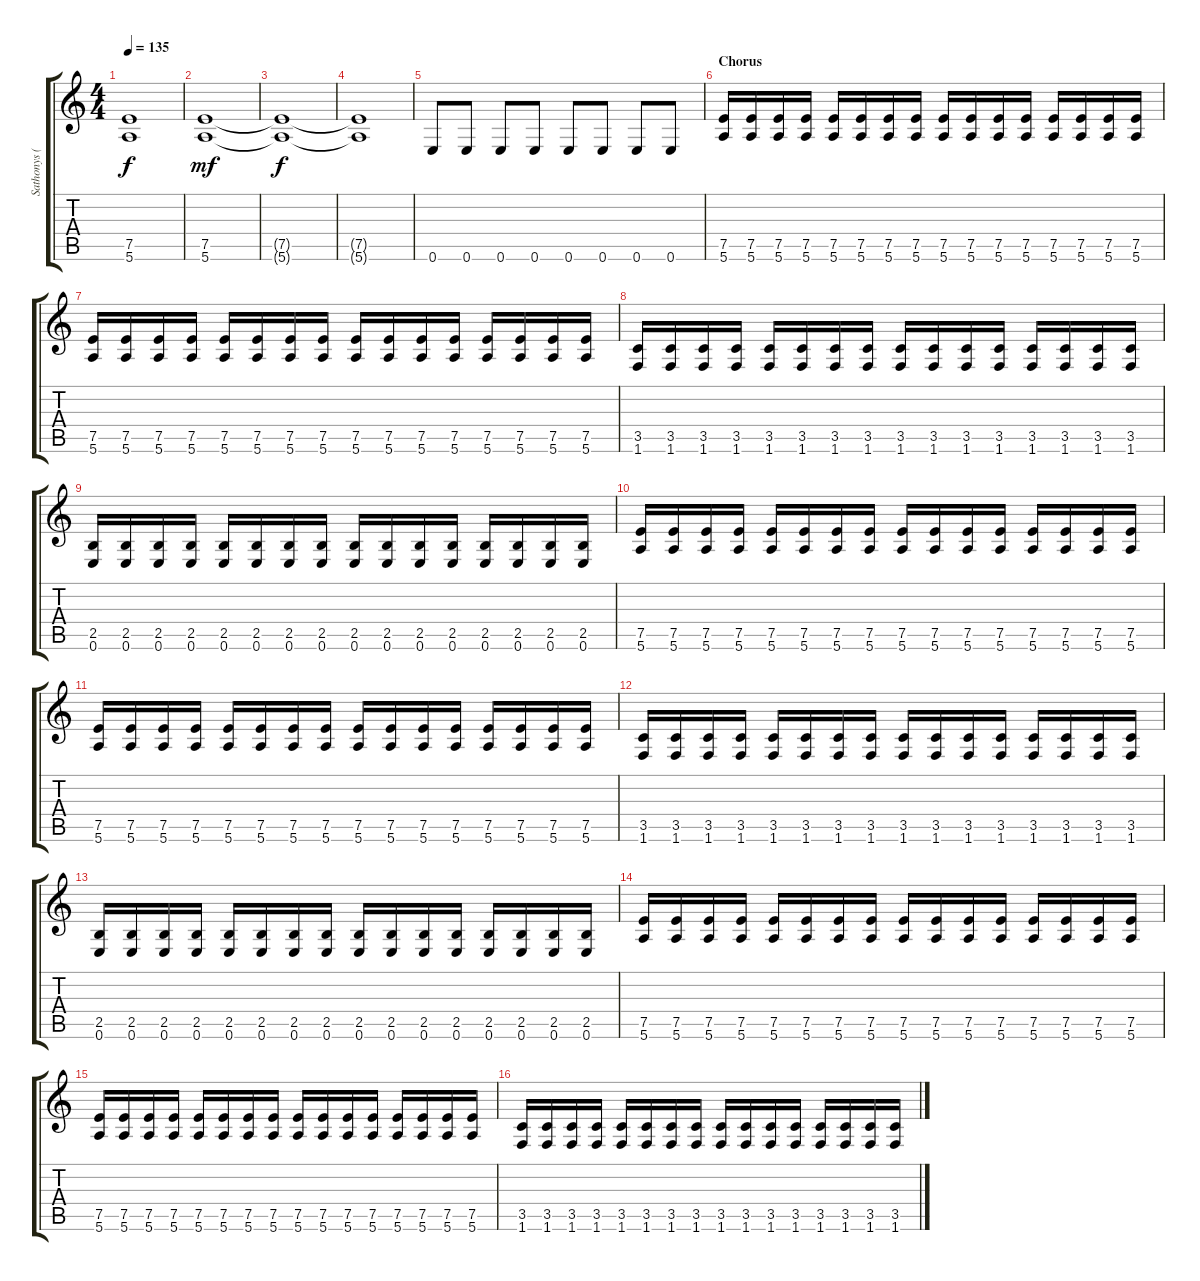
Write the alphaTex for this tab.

\track ("Sathonys (Guitar)" "Sathonys (") {instrument overdrivenguitar}
\staff {score tabs}
\tuning (E4 B3 G3 D3 A2 E2) {hide}
\ts (4 4)
\tempo 135
\clef g2
\ks c
(7.5{t} 5.6{t}).1{dy f} |
(7.5 5.6).1{dy mf} |
(7.5{t} 5.6{t}).1{dy f} |
(7.5{t} 5.6{t}).1 |
0.6.8 0.6.8 0.6.8 0.6.8 0.6.8 0.6.8 0.6.8 0.6.8 |
\section ("" "Chorus")
(7.5 5.6).16 (7.5 5.6).16 (7.5 5.6).16 (7.5 5.6).16 (7.5 5.6).16 (7.5 5.6).16 (7.5 5.6).16 (7.5 5.6).16 (7.5 5.6).16 (7.5 5.6).16 (7.5 5.6).16 (7.5 5.6).16 (7.5 5.6).16 (7.5 5.6).16 (7.5 5.6).16 (7.5 5.6).16 |
(7.5 5.6).16 (7.5 5.6).16 (7.5 5.6).16 (7.5 5.6).16 (7.5 5.6).16 (7.5 5.6).16 (7.5 5.6).16 (7.5 5.6).16 (7.5 5.6).16 (7.5 5.6).16 (7.5 5.6).16 (7.5 5.6).16 (7.5 5.6).16 (7.5 5.6).16 (7.5 5.6).16 (7.5 5.6).16 |
(3.5 1.6).16 (3.5 1.6).16 (3.5 1.6).16 (3.5 1.6).16 (3.5 1.6).16 (3.5 1.6).16 (3.5 1.6).16 (3.5 1.6).16 (3.5 1.6).16 (3.5 1.6).16 (3.5 1.6).16 (3.5 1.6).16 (3.5 1.6).16 (3.5 1.6).16 (3.5 1.6).16 (3.5 1.6).16 |
(2.5 0.6).16 (2.5 0.6).16 (2.5 0.6).16 (2.5 0.6).16 (2.5 0.6).16 (2.5 0.6).16 (2.5 0.6).16 (2.5 0.6).16 (2.5 0.6).16 (2.5 0.6).16 (2.5 0.6).16 (2.5 0.6).16 (2.5 0.6).16 (2.5 0.6).16 (2.5 0.6).16 (2.5 0.6).16 |
(7.5 5.6).16 (7.5 5.6).16 (7.5 5.6).16 (7.5 5.6).16 (7.5 5.6).16 (7.5 5.6).16 (7.5 5.6).16 (7.5 5.6).16 (7.5 5.6).16 (7.5 5.6).16 (7.5 5.6).16 (7.5 5.6).16 (7.5 5.6).16 (7.5 5.6).16 (7.5 5.6).16 (7.5 5.6).16 |
(7.5 5.6).16 (7.5 5.6).16 (7.5 5.6).16 (7.5 5.6).16 (7.5 5.6).16 (7.5 5.6).16 (7.5 5.6).16 (7.5 5.6).16 (7.5 5.6).16 (7.5 5.6).16 (7.5 5.6).16 (7.5 5.6).16 (7.5 5.6).16 (7.5 5.6).16 (7.5 5.6).16 (7.5 5.6).16 |
(3.5 1.6).16 (3.5 1.6).16 (3.5 1.6).16 (3.5 1.6).16 (3.5 1.6).16 (3.5 1.6).16 (3.5 1.6).16 (3.5 1.6).16 (3.5 1.6).16 (3.5 1.6).16 (3.5 1.6).16 (3.5 1.6).16 (3.5 1.6).16 (3.5 1.6).16 (3.5 1.6).16 (3.5 1.6).16 |
(2.5 0.6).16 (2.5 0.6).16 (2.5 0.6).16 (2.5 0.6).16 (2.5 0.6).16 (2.5 0.6).16 (2.5 0.6).16 (2.5 0.6).16 (2.5 0.6).16 (2.5 0.6).16 (2.5 0.6).16 (2.5 0.6).16 (2.5 0.6).16 (2.5 0.6).16 (2.5 0.6).16 (2.5 0.6).16 |
(7.5 5.6).16 (7.5 5.6).16 (7.5 5.6).16 (7.5 5.6).16 (7.5 5.6).16 (7.5 5.6).16 (7.5 5.6).16 (7.5 5.6).16 (7.5 5.6).16 (7.5 5.6).16 (7.5 5.6).16 (7.5 5.6).16 (7.5 5.6).16 (7.5 5.6).16 (7.5 5.6).16 (7.5 5.6).16 |
(7.5 5.6).16 (7.5 5.6).16 (7.5 5.6).16 (7.5 5.6).16 (7.5 5.6).16 (7.5 5.6).16 (7.5 5.6).16 (7.5 5.6).16 (7.5 5.6).16 (7.5 5.6).16 (7.5 5.6).16 (7.5 5.6).16 (7.5 5.6).16 (7.5 5.6).16 (7.5 5.6).16 (7.5 5.6).16 |
(3.5 1.6).16 (3.5 1.6).16 (3.5 1.6).16 (3.5 1.6).16 (3.5 1.6).16 (3.5 1.6).16 (3.5 1.6).16 (3.5 1.6).16 (3.5 1.6).16 (3.5 1.6).16 (3.5 1.6).16 (3.5 1.6).16 (3.5 1.6).16 (3.5 1.6).16 (3.5 1.6).16 (3.5 1.6).16
